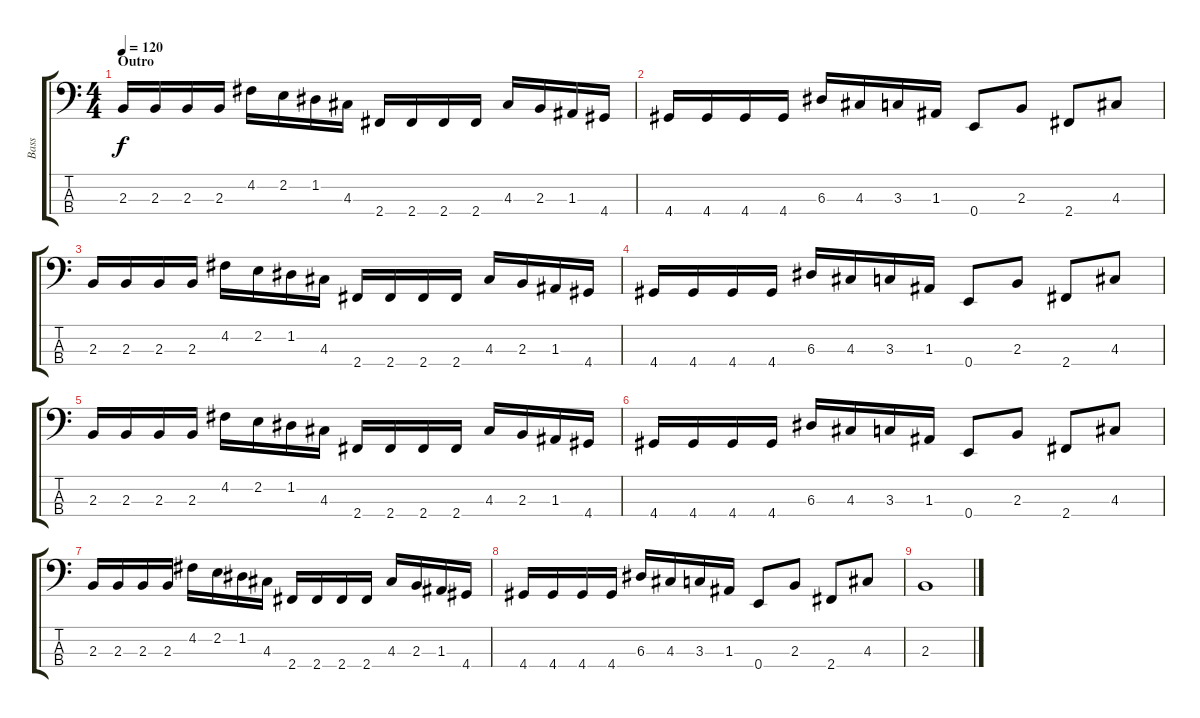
\track ("Bass" "Bass") {instrument electricbasspick}
\staff {score tabs}
\tuning (G2 D2 A1 E1) {hide}
\ts (4 4)
\section ("" "Outro")
\tempo 120
\clef f4
\ks c
2.3.16{dy f} 2.3.16 2.3.16 2.3.16 4.2.16 2.2.16 1.2.16 4.3.16 2.4.16 2.4.16 2.4.16 2.4.16 4.3.16 2.3.16 1.3.16 4.4.16 |
4.4.16 4.4.16 4.4.16 4.4.16 6.3.16 4.3.16 3.3.16 1.3.16 0.4.8 2.3.8 2.4.8 4.3.8 |
2.3.16 2.3.16 2.3.16 2.3.16 4.2.16 2.2.16 1.2.16 4.3.16 2.4.16 2.4.16 2.4.16 2.4.16 4.3.16 2.3.16 1.3.16 4.4.16 |
4.4.16 4.4.16 4.4.16 4.4.16 6.3.16 4.3.16 3.3.16 1.3.16 0.4.8 2.3.8 2.4.8 4.3.8 |
2.3.16 2.3.16 2.3.16 2.3.16 4.2.16 2.2.16 1.2.16 4.3.16 2.4.16 2.4.16 2.4.16 2.4.16 4.3.16 2.3.16 1.3.16 4.4.16 |
4.4.16 4.4.16 4.4.16 4.4.16 6.3.16 4.3.16 3.3.16 1.3.16 0.4.8 2.3.8 2.4.8 4.3.8 |
2.3.16 2.3.16 2.3.16 2.3.16 4.2.16 2.2.16 1.2.16 4.3.16 2.4.16 2.4.16 2.4.16 2.4.16 4.3.16 2.3.16 1.3.16 4.4.16 |
4.4.16 4.4.16 4.4.16 4.4.16 6.3.16 4.3.16 3.3.16 1.3.16 0.4.8 2.3.8 2.4.8 4.3.8 |
2.3.1
